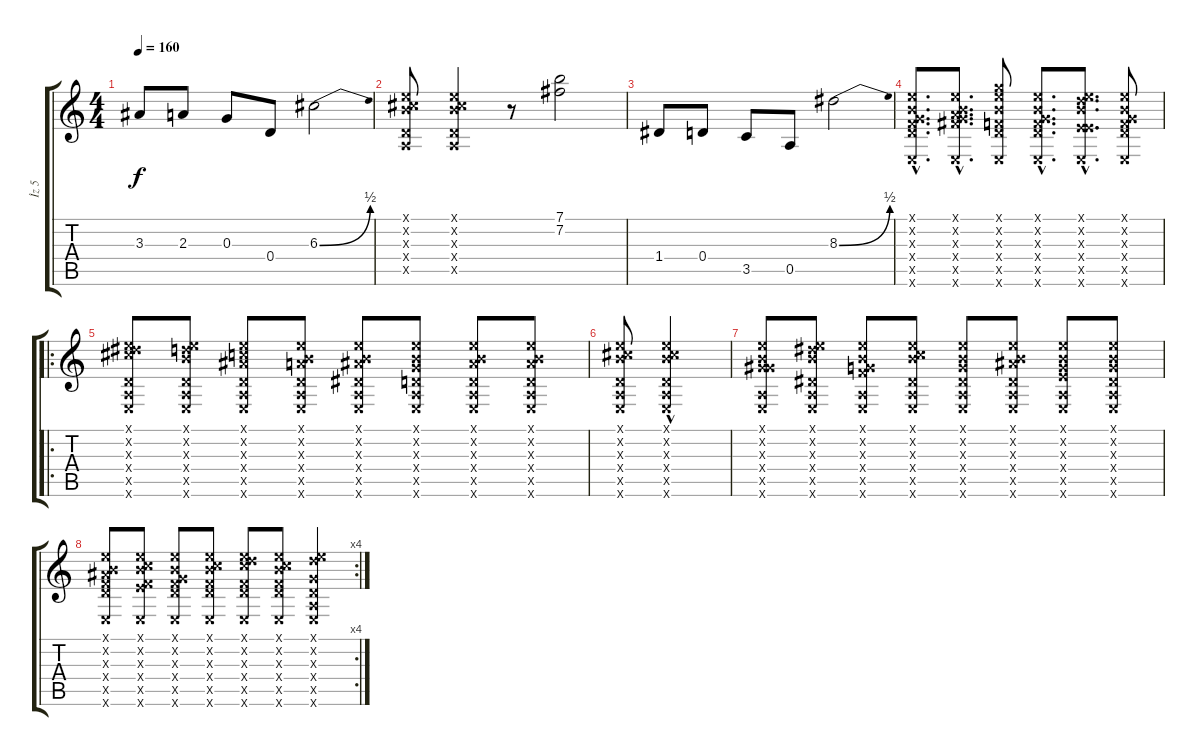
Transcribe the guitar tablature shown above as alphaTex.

\track ("İz 5" "İz 5") {instrument distortionguitar}
\staff {score tabs}
\tuning (E4 B3 G3 D3 A2 E2) {hide}
\ts (4 4)
\tempo 160
\clef g2
\ks c
3.3.8{dy f} 2.3.8 0.3.8 0.4.8 6.3{be (bend 0 0 60 2)}.2 |
(0.1{x} 0.2{x} 6.3{x} 0.4{x} 0.5{x}).8 (0.1{x} 0.2{x} 6.3{x} 0.4{x} 0.5{x}).4 r.8 (7.1 7.2).2{instrument guitarharmonics} |
1.4.8{instrument distortionguitar} 0.4.8 3.5.8 0.5.8 8.3{be (bend 0 0 60 2)}.2 |
(0.1{hac x} 0.2{hac x} 0.3{hac x} 0.4{hac x} 8.5{hac x} 0.6{hac x}).8{d} (0.1{hac x} 0.2{hac x} 0.3{hac x} 4.4{hac x} 12.5{hac x} 0.6{hac x}).8{d} (0.1{x} 0.2{x} 12.3{x} 0.4{x} 8.5{x} 0.6{x}).8 (0.1{hac x} 0.2{hac x} 0.3{hac x} 0.4{hac x} 8.5{hac x} 0.6{hac x}).8{d} (0.1{hac x} 0.2{hac x} 7.3{hac x} 2.4{hac x} 7.5{hac x} 0.6{hac x}).8{d} (0.1{x} 0.2{x} 0.3{x} 0.4{x} 8.5{x} 0.6{x}).8 |
\ro
(0.1{x} 4.2{x} 6.3{x} 0.4{x} 0.5{x} 0.6{x}).8 (0.1{x} 0.2{x} 7.3{x} 0.4{x} 0.5{x} 0.6{x}).8 (0.1{x} 1.2{x} 3.3{x} 0.4{x} 0.5{x} 0.6{x}).8 (0.1{x} 0.2{x} 2.3{x} 0.4{x} 0.5{x} 0.6{x}).8 (0.1{x} 0.2{x} 3.3{x} 1.4{x} 0.5{x} 0.6{x}).8 (0.1{x} 0.2{x} 0.3{x} 0.4{x} 0.5{x} 0.6{x}).8 (0.1{x} 0.2{x} 3.3{x} 0.4{x} 0.5{x} 0.6{x}).8 (0.1{x} 0.2{x} 3.3{x} 0.4{x} 0.5{x} 0.6{x}).8 |
(0.1{x} 0.2{x} 6.3{x} 0.4{x} 0.5{x} 0.6{x}).8 (0.1{x} 0.2{x} 6.3{hac x} 0.4{x} 0.5{x} 0.6{x}).2 |
(0.1{x} 0.2{x} 0.3{x} 6.4{x} 0.5{x} 0.6{x}).8 (0.1{x} 0.2{x} 8.3{x} 1.4{x} 0.5{x} 0.6{x}).8 (0.1{x} 0.2{x} 0.3{x} 3.4{x} 0.5{x} 0.6{x}).8 (0.1{x} 0.2{x} 5.3{x} 1.4{x} 0.5{x} 0.6{x}).8 (0.1{x} 0.2{x} 0.3{x} 1.4{x} 0.5{x} 0.6{x}).8 (0.1{x} 0.2{x} 3.3{x} 1.4{x} 0.5{x} 0.6{x}).8 (0.1{x} 0.2{x} 0.3{x} 2.4{x} 0.5{x} 0.6{x}).8 (0.1{x} 0.2{x} 0.3{x} 1.4{x} 0.5{x} 0.6{x}).8 |
\rc 4
(0.1{x} 0.2{x} 3.3{x} 0.4{x} 8.5{x} 0.6{x}).8 (0.1{x} 0.2{x} 5.3{x} 2.4{x} 8.5{x} 0.6{x}).8 (0.1{x} 0.2{x} 0.3{x} 0.4{x} 8.5{x} 0.6{x}).8 (0.1{x} 0.2{x} 5.3{x} 0.4{x} 8.5{x} 0.6{x}).8 (0.1{x} 3.2{x} 5.3{x} 0.4{x} 8.5{x} 0.6{x}).8 (0.1{x} 0.2{x} 5.3{x} 0.4{x} 8.5{x} 0.6{x}).8 (0.1{x} 3.2{x} 0.3{x} 0.4{x} 0.5{x} 0.6{x}).4
